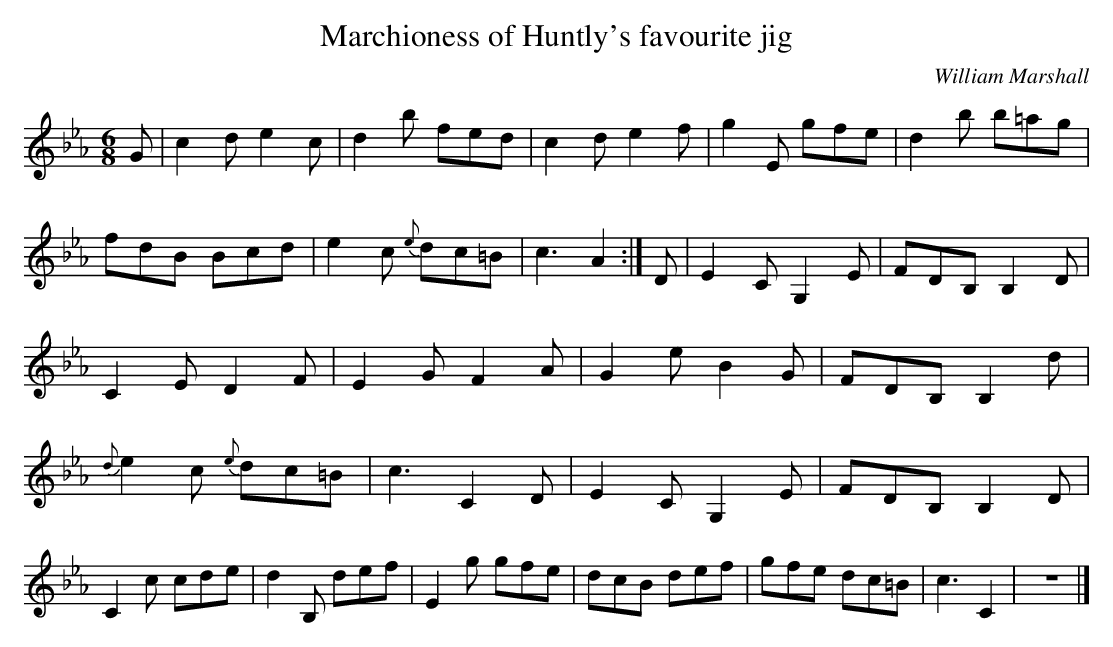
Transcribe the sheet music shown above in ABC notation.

X:1
T:Marchioness of Huntly's favourite jig
C:William Marshall
M:6/8
L:1/8
K:Cm
G |c2 d e2 c |d2 b fed |c2 d e2 f |g2 E gfe |d2 b b=ag |fdB Bcd |e2 c {e}dc=B |c3 A2 :|D |E2 C G,2 E |FDB, B,2 D |C2 E D2 F |E2 G F2 A |G2 e B2 G |FDB, B,2 d |{d}e2 c {e}dc=B |c3 C2 D |E2 C G,2 E |FDB, B,2 D |
C2 c cde |d2 B, def |E2 g gfe |dcB def |gfe dc=B |c3 C2 |z6 |]
